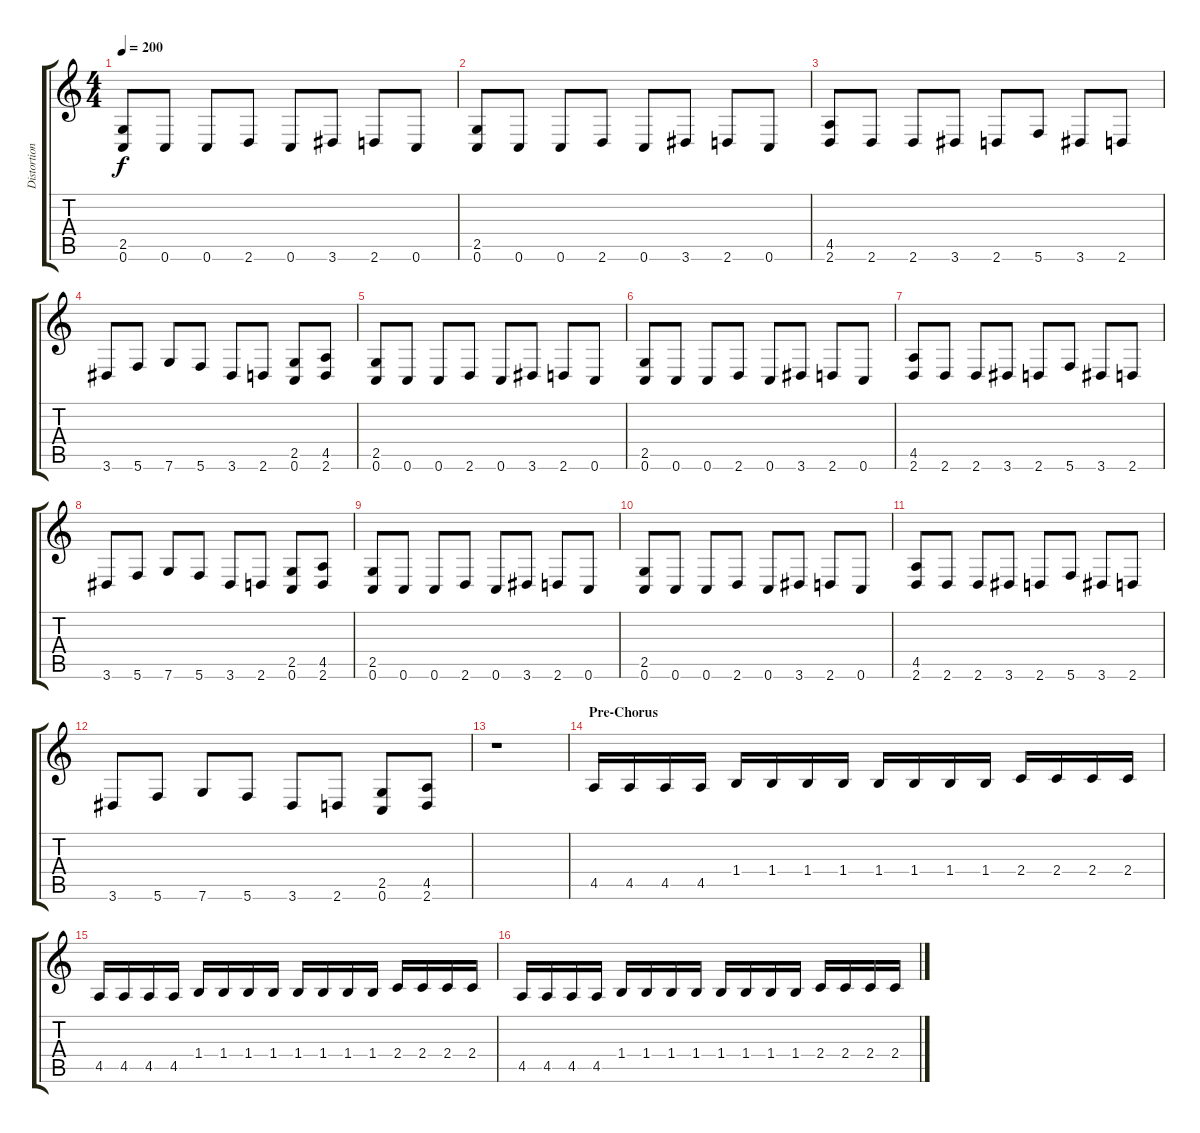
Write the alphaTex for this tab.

\track ("Distortion Rhytm" "Distortion") {instrument distortionguitar}
\staff {score tabs}
\tuning (C4 G3 Eb3 Bb2 F2 C2) {hide}
\ts (4 4)
\tempo 200
\clef g2
\ks c
(2.5 0.6).8{dy f} 0.6.8 0.6.8 2.6.8 0.6.8 3.6.8 2.6.8 0.6.8 |
(2.5 0.6).8 0.6.8 0.6.8 2.6.8 0.6.8 3.6.8 2.6.8 0.6.8 |
(4.5 2.6).8 2.6.8 2.6.8 3.6.8 2.6.8 5.6.8 3.6.8 2.6.8 |
3.6.8 5.6.8 7.6.8 5.6.8 3.6.8 2.6.8 (2.5 0.6).8 (4.5 2.6).8 |
(2.5 0.6).8 0.6.8 0.6.8 2.6.8 0.6.8 3.6.8 2.6.8 0.6.8 |
(2.5 0.6).8 0.6.8 0.6.8 2.6.8 0.6.8 3.6.8 2.6.8 0.6.8 |
(4.5 2.6).8 2.6.8 2.6.8 3.6.8 2.6.8 5.6.8 3.6.8 2.6.8 |
3.6.8 5.6.8 7.6.8 5.6.8 3.6.8 2.6.8 (2.5 0.6).8 (4.5 2.6).8 |
(2.5 0.6).8 0.6.8 0.6.8 2.6.8 0.6.8 3.6.8 2.6.8 0.6.8 |
(2.5 0.6).8 0.6.8 0.6.8 2.6.8 0.6.8 3.6.8 2.6.8 0.6.8 |
(4.5 2.6).8 2.6.8 2.6.8 3.6.8 2.6.8 5.6.8 3.6.8 2.6.8 |
3.6.8 5.6.8 7.6.8 5.6.8 3.6.8 2.6.8 (2.5 0.6).8 (4.5 2.6).8 |
r.1 |
\section ("" "Pre-Chorus")
4.5.16 4.5.16 4.5.16 4.5.16 1.4.16 1.4.16 1.4.16 1.4.16 1.4.16 1.4.16 1.4.16 1.4.16 2.4.16 2.4.16 2.4.16 2.4.16 |
4.5.16 4.5.16 4.5.16 4.5.16 1.4.16 1.4.16 1.4.16 1.4.16 1.4.16 1.4.16 1.4.16 1.4.16 2.4.16 2.4.16 2.4.16 2.4.16 |
4.5.16 4.5.16 4.5.16 4.5.16 1.4.16 1.4.16 1.4.16 1.4.16 1.4.16 1.4.16 1.4.16 1.4.16 2.4.16 2.4.16 2.4.16 2.4.16
